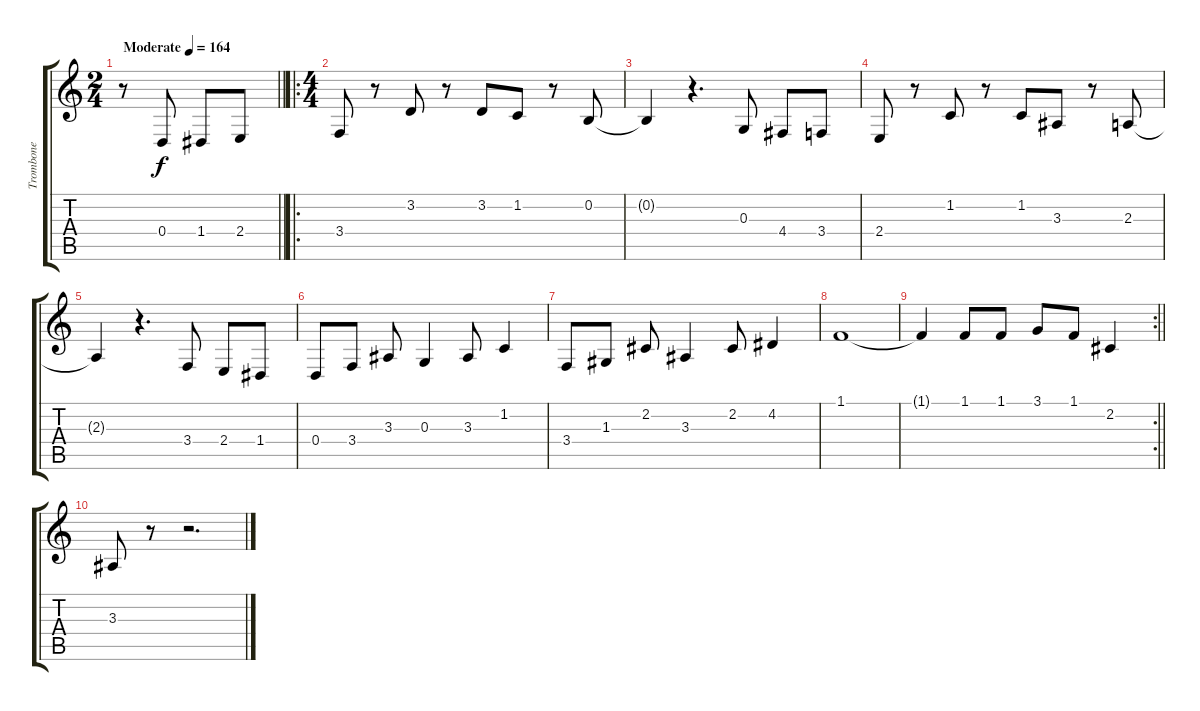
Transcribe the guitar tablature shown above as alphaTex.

\track ("Trombone" "Trombone") {instrument trombone}
\staff {score tabs}
\tuning (E4 B3 G3 D3 A2 E2) {hide}
\ts (2 4)
\tempo (164 "Moderate")
\clef g2
\barLineRight lightlight
\ks c
r.8{dy f instrument trombone} 0.4.8 1.4.8 2.4.8 |
\ro
\ts (4 4)
3.4.8 r.8 3.2.8 r.8 3.2.8 1.2.8 r.8 0.2.8 |
0.2{t}.4 r.4{d} 0.3.8 4.4.8 3.4.8 |
2.4.8 r.8 1.2.8 r.8 1.2.8 3.3.8 r.8 2.3.8 |
2.3{t}.4 r.4{d} 3.4.8 2.4.8 1.4.8 |
0.4.8 3.4.8 3.3.8 0.3.4 3.3.8 1.2.4 |
3.4.8 1.3.8 2.2.8 3.3.4 2.2.8 4.2.4 |
1.1.1 |
\rc 2
\barLineRight lightlight
1.1{t}.4 1.1.8 1.1.8 3.1.8 1.1.8 2.2.4 |
3.3.8 r.8 r.2{d}
